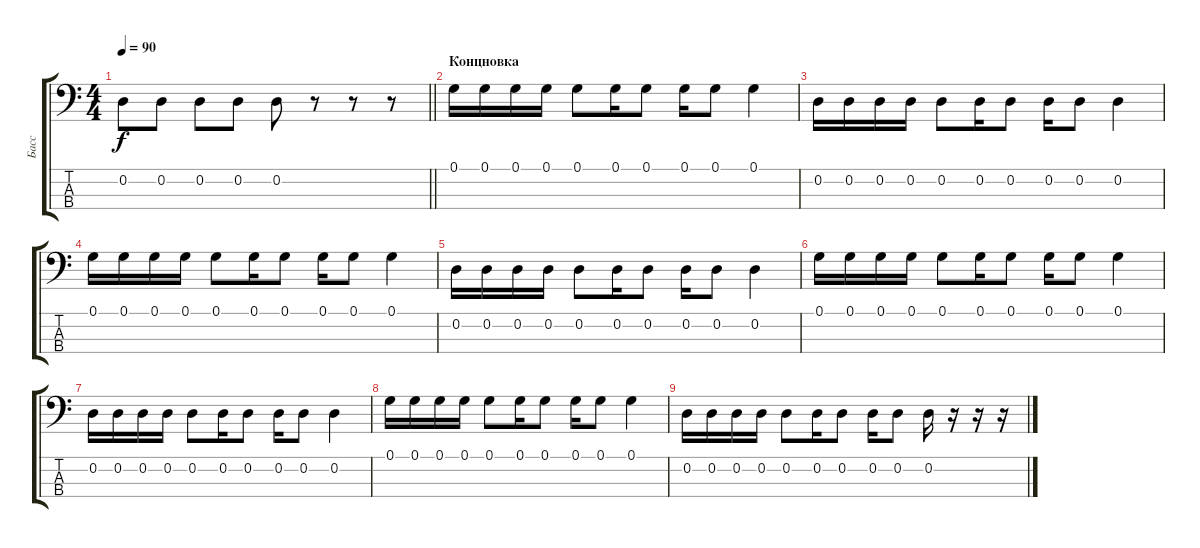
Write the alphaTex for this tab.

\track ("Басс" "Басс") {instrument electricbassfinger}
\staff {score tabs}
\tuning (G2 D2 A1 E1) {hide}
\ts (4 4)
\tempo 90
\clef f4
\barLineRight lightlight
\ks c
0.2.8{dy f} 0.2.8 0.2.8 0.2.8 0.2.8 r.8 r.8 r.8 |
\section ("" "Концновка ")
0.1.16{volume 16} 0.1.16 0.1.16 0.1.16 0.1.8 0.1.16 0.1.8 0.1.16 0.1.8 0.1.4 |
0.2.16 0.2.16 0.2.16 0.2.16 0.2.8 0.2.16 0.2.8 0.2.16 0.2.8 0.2.4 |
0.1.16 0.1.16 0.1.16 0.1.16 0.1.8 0.1.16 0.1.8 0.1.16 0.1.8 0.1.4 |
0.2.16 0.2.16 0.2.16 0.2.16 0.2.8 0.2.16 0.2.8 0.2.16 0.2.8 0.2.4 |
0.1.16 0.1.16 0.1.16 0.1.16 0.1.8 0.1.16 0.1.8 0.1.16 0.1.8 0.1.4 |
0.2.16 0.2.16 0.2.16 0.2.16 0.2.8 0.2.16 0.2.8 0.2.16 0.2.8 0.2.4 |
0.1.16 0.1.16 0.1.16 0.1.16 0.1.8 0.1.16 0.1.8 0.1.16 0.1.8 0.1.4 |
0.2.16 0.2.16 0.2.16 0.2.16 0.2.8 0.2.16 0.2.8 0.2.16 0.2.8 0.2.16 r.16 r.16 r.16
